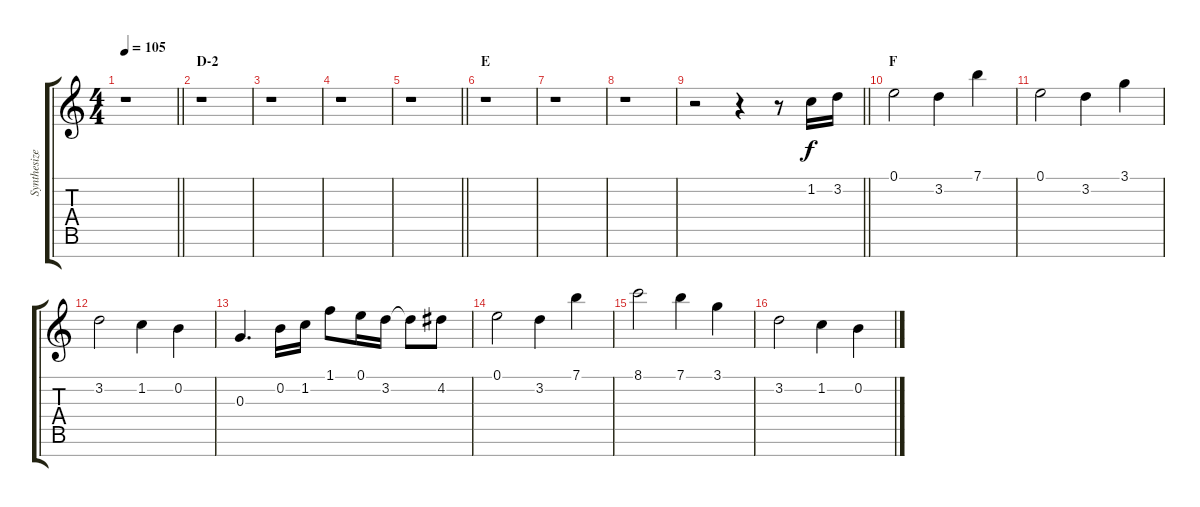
\track ("Synthesizer II" "Synthesize") {instrument lead2sawtooth}
\staff {score tabs}
\tuning (E5 B4 G4 D4 A3 E3 B2) {hide}
\ts (4 4)
\tempo 105
\clef g2
\barLineRight lightlight
\ks c
r.1{dy f} |
\section ("" "D-2")
r.1 |
r.1 |
r.1 |
\barLineRight lightlight
r.1 |
\section ("" "E")
r.1 |
r.1 |
r.1 |
\barLineRight lightlight
r.2 r.4 r.8 1.2.16 3.2.16 |
\section ("" "F")
0.1.2 3.2.4 7.1.4 |
0.1.2 3.2.4 3.1.4 |
3.2.2 1.2.4 0.2.4 |
0.3.4{d} 0.2.16 1.2.16 1.1.8 0.1.16 3.2.16 3.2{t}.8 4.2.8 |
0.1.2 3.2.4 7.1.4 |
8.1.2 7.1.4 3.1.4 |
3.2.2 1.2.4 0.2.4
